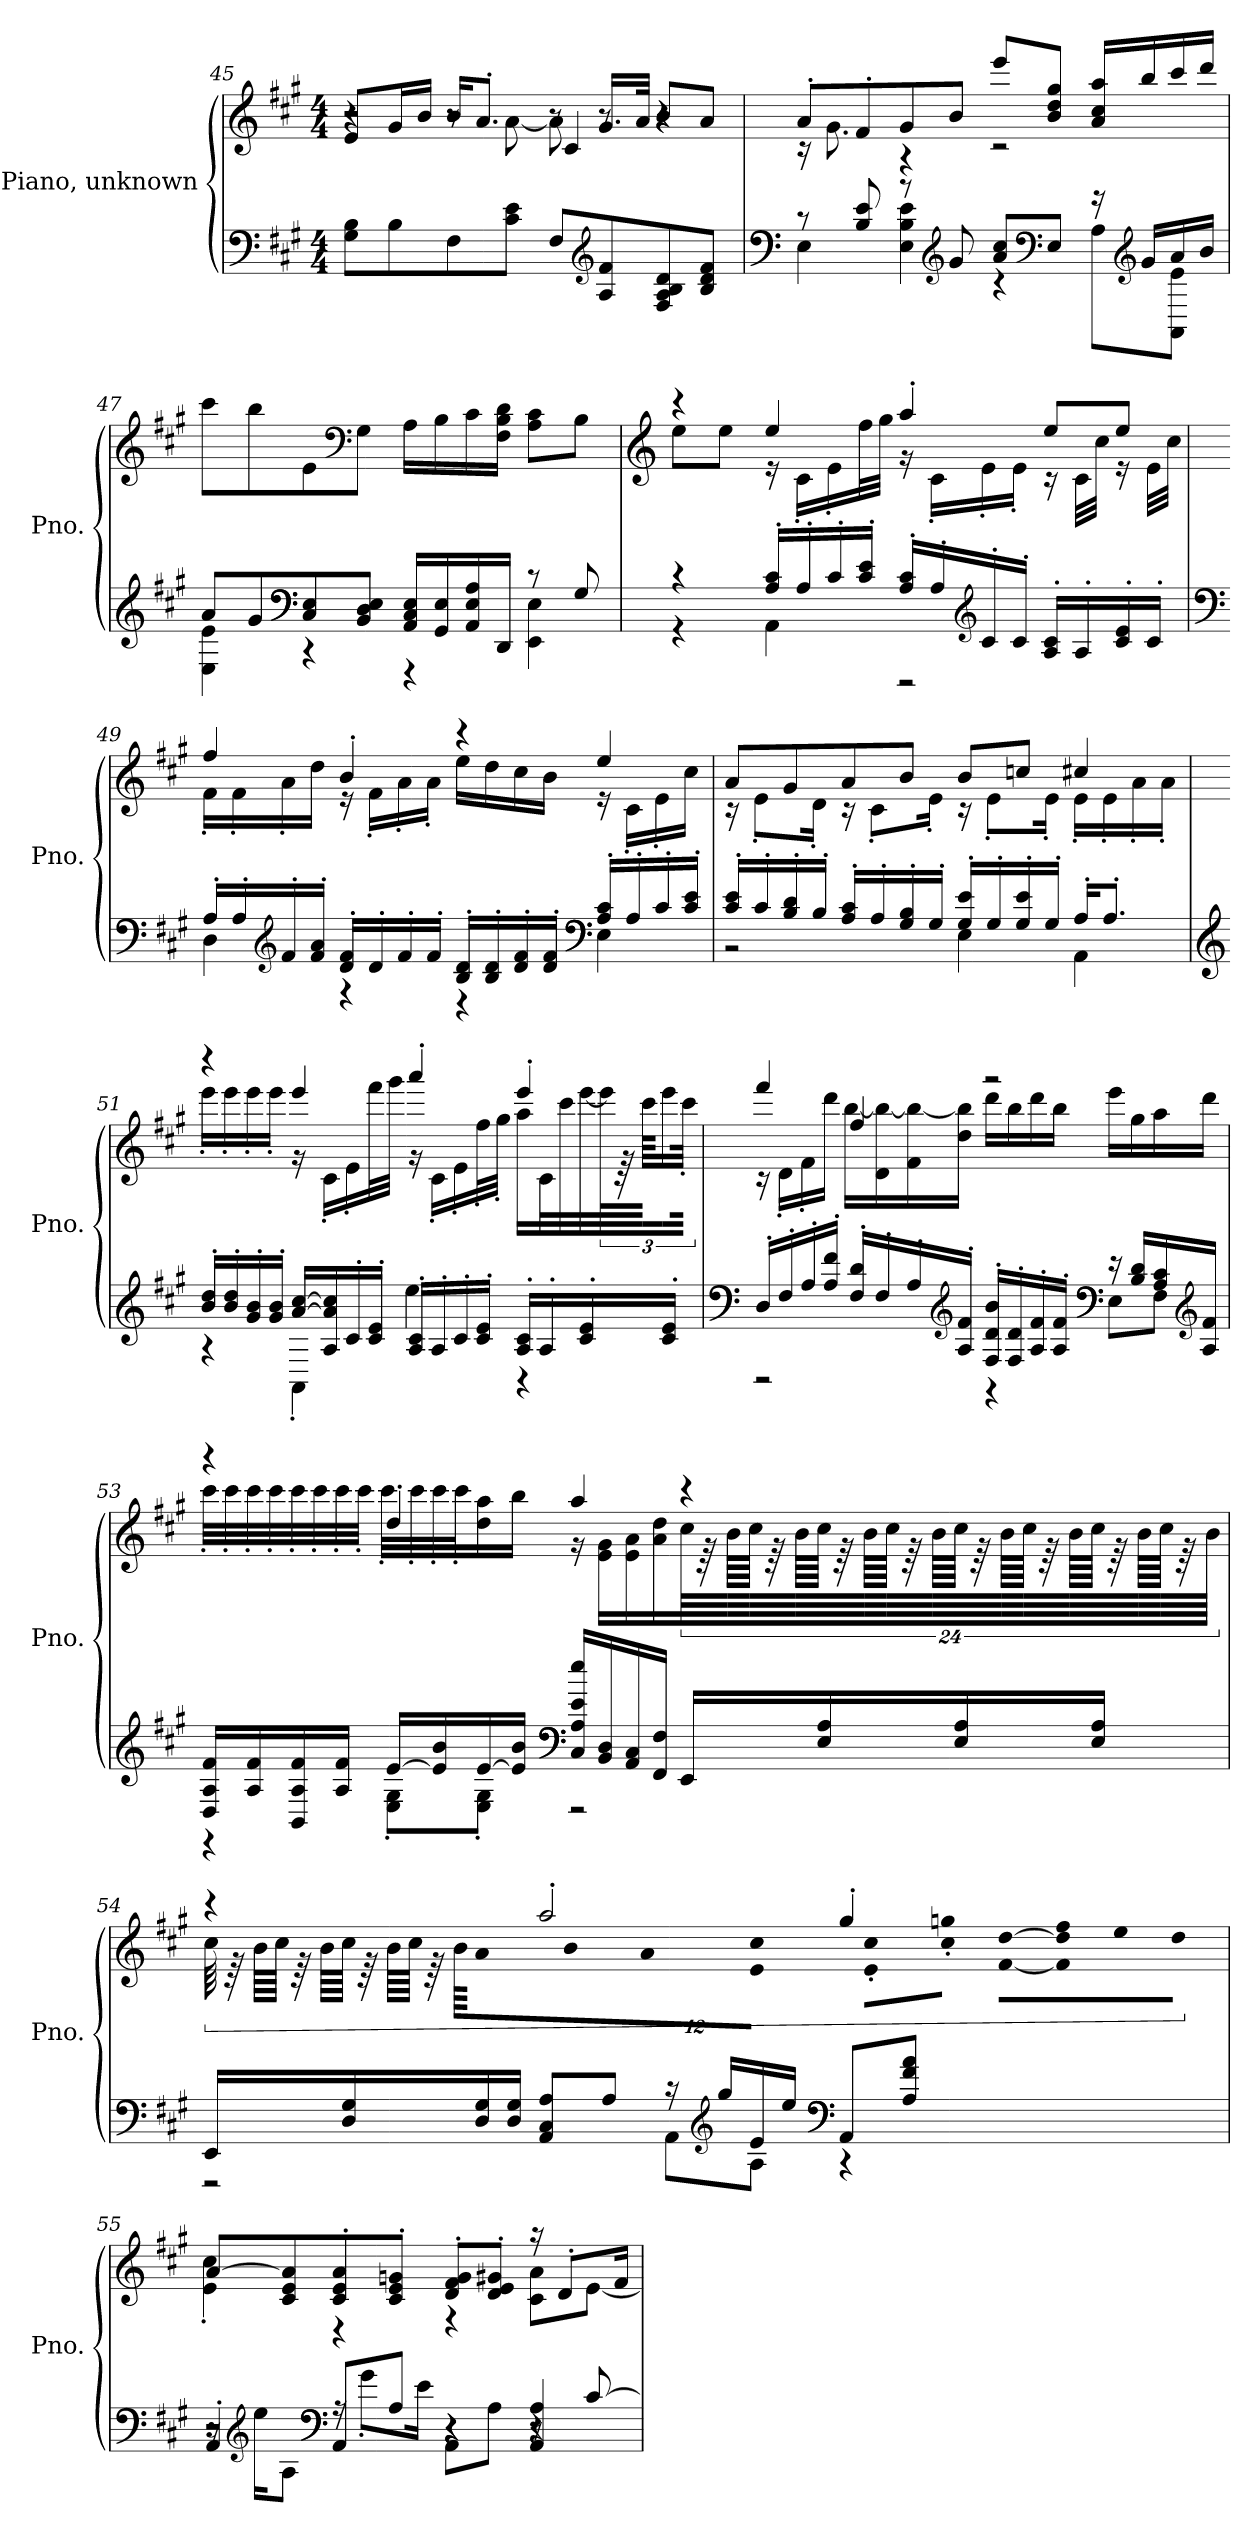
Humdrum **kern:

**kern	**kern
*part1	*part1
*staff2	*staff1
*I"Piano, unknown	*
*I'Pno.	*
*clefF4	*clefG2
*k[f#c#g#]	*k[f#c#g#]
*M4/4	*M4/4
=45	=45
*	*^
*	*	*^
8G#\ 8B\L	8e/L	4r	2r
8B\	16g#/L	.	.
.	16b/JJ	.	.
8F#\	16b/KL	8r	.
.	8.a'/J	.	.
8c#\ 8e\J	.	[8a\	.
8F#/L	8r	8a\]	4c#/
*clefG2	*	*	*
8A/ 8f#/	16.g#/LL	8r	.
.	32a/JJk	.	.
8F#/ 8A/ 8B/ 8d/	8b/L	4r	4r
8B/ 8d/ 8f#/J	8a/J	.	.
*	*v	*v	*v
!!LO:LB:g=z
=46	=46
*clefF4	*
*^	*^
8r	4E\	8a'/L	16r
.	.	.	8.g#\
8B/ 8e/	.	8f#'/	.
8r	4E\ 4B\ 4e\	8g#/	4r
*clefG2	*	*	*
8g#/	.	8b/J	.
8a/ 8cc#/L	4r	8eee/L	2r
*clefF4	*	*	*
8E/J	.	8b/ 8dd/ 8gg#/J	.
16r	8A\L	16a/ 16cc#/ 16aa/LL	.
*clefG2	*	*	*
16g#/LL	.	16bb/	.
16a/	8AA\ 8e\J	16ccc#/	.
16b/JJ	.	16ddd/JJ	.
*	*	*v	*v
=47	=47	=47
8a/L	4E\ 4e\	8ccc#\L
8g#/	.	8bb\
*clefF4	*	*
8C#/ 8E/	4r	8e\
*	*	*clefF4
8BB/ 8D/ 8E/J	.	8G#\J
16AA/ 16C#/ 16E/LL	4r	16A\LL
16GG#/ 16E/	.	16B\
16AA/ 16E/ 16A/	.	16c#\
16DD/JJ	.	16F#\ 16B\ 16d\JJ
8r	4EE\ 4E\	8A\ 8c#\L
8G#/	.	8B\J
!!LO:LB:g=z
=48	=48	=48
*	*	*clefG2
*	*	*^
4r	4r	4r	8ee\L
.	.	.	8ee\J
16A/' 16c#/'LL	4AA\	4ee/	16r
16A'/	.	.	16c#'\LL
16c#'/	.	.	16e'\
16c#/' 16e/'JJ	.	.	32ff#\L
.	.	.	32gg#\JJJ
16A/' 16c#/'LL	2r	4aa'/	16r
16A'/	.	.	16c#'\LL
*clefG2	*	*	*
16c#'/	.	.	16e'\
16c#'/JJ	.	.	16e'\JJ
16A/' 16c#/'LL	.	8ee/L	16r
16A'/	.	.	32c#\LLL
.	.	.	32cc#\JJJ
16c#/' 16e/'	.	8ee/J	16r
16c#'/JJ	.	.	32e\LLL
.	.	.	32cc#\JJJ
=49	=49	=49	=49
*clefF4	*	*	*
16A'/LL	4D\	4ff#/	16f#'\LL
16A'/	.	.	16f#'\
*clefG2	*	*	*
16f#'/	.	.	16a'\
16f#/' 16a/'JJ	.	.	16dd\JJ
16d/' 16f#/'LL	4r	4b'/	16r
16d'/	.	.	16f#'\LL
16f#'/	.	.	16a'\
16f#'/JJ	.	.	16a'\JJ
16B/' 16d/'LL	4r	4r	16ee\LL
16B/' 16d/'	.	.	16dd\
16d/' 16f#/'	.	.	16cc#\
16d/' 16f#/'JJ	.	.	16b\JJ
*clefF4	*	*	*
16A/' 16c#/'LL	4E\	4ee/	16r
16A'/	.	.	16c#'\LL
16c#'/	.	.	16e'\
16c#/' 16e/'JJ	.	.	16cc#\JJ
!!LO:PB:g=z	!!
=50	=50	=50	=50
16c#/' 16e/'LL	2r	8a/L	16r
16c#'/	.	.	8e'\L
16B/' 16d/'	.	8g#/	.
16B'/JJ	.	.	16d'\Jk
16A/' 16c#/'LL	.	8a/	16r
16A'/	.	.	8c#'\L
16G#/' 16B/'	.	8b/J	.
16G#'/JJ	.	.	16e'\Jk
16G#/' 16e/'LL	4E\	8b/L	16r
16G#'/	.	.	8e'\L
16G#/' 16e/'	.	8ccn/J	.
16G#'/JJ	.	.	16e'\Jk
16A'/KL	4AA\	4cc#X/	16e'\LL
8.A'/J	.	.	16e'\
.	.	.	16a'\
.	.	.	16a'\JJ
!!LO:LB:g=z	!!
=51	=51	=51	=51
*clefG2	*	*	*
16b/' 16dd/'LL	4r	4r	16eee'\LL
16b/' 16dd/'	.	.	16eee'\
16g#/' 16b/'	.	.	16eee'\
16g#/' 16b/'JJ	.	.	16eee'\JJ
[16a/ [16cc#/LL	4AA'\	4eee/	16r
16A/ 16a/] 16cc#/]	.	.	16c#'\LL
16c#'/	.	.	16e'\
16c#/' 16e/'JJ	.	.	32fff#\L
.	.	.	32ggg#\JJJ
16A/' 16c#/'LL	4ee\	4aaa'/	16r
16A'/	.	.	16c#'\LL
16c#'/	.	.	16e'\
16c#/' 16e/'JJ	.	.	32ff#'\L
.	.	.	32gg#'\JJJ
16A/' 16c#/'LL	4r	4eee'/	16aa\LL
16A'/	.	.	32c#\L
.	.	.	32ccc#\
16c#/' 16e/'	.	.	[32eee\
.	.	.	96eee\JJJk]
.	.	.	96r
.	.	.	96ccc#\KKLL
*	*	*	*Xbrackettup
16c#/' 16e/'JJ	.	.	24eee\
.	.	.	48ccc#'\JJk
!!LO:LB:g=z	!!
=52	=52	=52	=52
*clefF4	*	*	*
16D'/LL	2r	4fff#/	16r
16F#'/	.	.	16d'\LL
16A'/	.	.	16f#'\
16A/' 16f#/'JJ	.	.	16ddd\JJ
16F#/' 16d/'LL	.	4ff#/	[16bb\LL
16F#'/	.	.	16d\ 16bb\_
16A'/	.	.	16f#\ 16bb\_
*clefG2	*	*	*
16A/' 16f#/'JJ	.	.	16dd\ 16bb\]JJ
16F#/' 16d/' 16b/'LL	4r	2r	16ddd\LL
16F#/' 16d/'	.	.	16bb\
16A/' 16f#/'	.	.	16ddd\
16A/' 16f#/'JJ	.	.	16bb\JJ
*clefF4	*	*	*
16r	8E\L	.	16eee\LL
16B/ 16d/LL	.	.	16gg#\
16A/ 16c#/	8F#\J	.	16aa\
*clefG2	*	*	*
16A/ 16f#/JJ	.	.	16ddd\JJ
!!LO:LB:g=z	!!
=53	=53	=53	=53
16D/ 16A/ 16f#/LL	4r	4r	32ccc#'\LLL
.	.	.	32ccc#'\
16A/ 16f#/	.	.	32ccc#'\
.	.	.	32ccc#'\
16BB/ 16A/ 16f#/	.	.	32ccc#'\
.	.	.	32ccc#'\
16A/ 16f#/JJ	.	.	32ccc#'\
.	.	.	32ccc#'\JJJ
[16e/LL	8E\' 8G#\'L	4dd'/	32ccc#'\LLL
.	.	.	32ccc#'\
16e/] 16b/	.	.	32ccc#'\
.	.	.	32ccc#'\J
[16e/	8E\' 8G#\'J	.	16dd\ 16aa\
16e/] 16b/JJ	.	.	16bb\JJ
*clefF4	*	*	*
16C#/ 16A/ 16e/ 16ee/LL	2r	4aa/	16r
16BB/ 16D/	.	.	16e\ 16g#\LL
16AA/ 16C#/	.	.	16e\ 16a\
16FF#/ 16F#/JJ	.	.	16a\ 16dd\
*	*	*	*brackettup
16EE/LL	.	4r	96cc#\JJkk
.	.	.	96r
.	.	.	96b\LLLL
.	.	.	96cc#\JJJJ
.	.	.	96r
.	.	.	96b\LLLL
16E/ 16A/	.	.	96cc#\JJJJ
.	.	.	96r
.	.	.	96b\LLLL
.	.	.	96cc#\JJJJ
.	.	.	96r
.	.	.	96b\LLLL
16E/ 16A/	.	.	96cc#\JJJJ
.	.	.	96r
.	.	.	96b\LLLL
.	.	.	96cc#\JJJJ
.	.	.	96r
.	.	.	96b\LLLL
16E/ 16A/JJ	.	.	96cc#\JJJJ
.	.	.	96r
.	.	.	96b\LLLL
.	.	.	96cc#\JJJJ
.	.	.	96r
.	.	.	96b\
!!LO:LB:g=z	!!
=54	=54	=54	=54
16EE/LL	2r	4r	96cc#\
.	.	.	96r
.	.	.	96b\LLLL
.	.	.	96cc#\JJJJ
.	.	.	96r
.	.	.	96b\LLLL
16D/ 16G#/	.	.	96cc#\JJJJ
.	.	.	96r
.	.	.	96b\LLLL
.	.	.	96cc#\JJJJ
.	.	.	96r
.	.	.	96b\KKLL
16D/ 16G#/	.	.	16a\
16D/ 16G#/JJ	.	.	16b\J
8AA/ 8C#/ 8A/L	.	2aa'/	8a\
8A/J	.	.	8e\ 8cc#\J
16r	8AA\L	.	8e\' 8cc#\'L
*clefG2	*	*	*
16gg#/LL	.	.	.
16e/	8A\J	.	8cc#\' 8ggn\'J
16ee/JJ	.	.	.
*clefF4	*	*	*
8AA/L	4r	4gg'/	[16f#\ [16dd\LL
.	.	.	16f#\] 16dd\] 16ff#\
8A/ 8f#/ 8a/J	.	.	16ee\
.	.	.	16dd\JJ
!!LO:LB:g=z	!!
=55	=55	=55	=55
*	*^	*	*
2r	16r	4AA'/	[8a/L	4e\' 4cc#\'
*clefG2	*	*	*	*
.	16ee\KL	.	.	.
.	8A\J	.	8c#/ 8e/ 8a/]	.
*clefF4	*	*	*	*
.	16r	8AA/L	8c#/' 8e/' 8a/'	4r
.	8g#'\L	.	.	.
.	.	8A/J	8c#/' 8e/' 8gn/'J	.
.	16e\Jk	.	.	.
4r	8AA\L	4r	8d/' 8f#/' 8g/'L	4r
.	8A\J	.	8d/' 8e/' 8g#X/'J	.
8r	4r	4AA/ 4A/	16r	8c#\ 8a\L
.	.	.	8d'/L	.
[8c#/	.	.	.	[8e\J
.	.	.	16f#/Jk	.
*v	*v	*v	*	*
*	*v	*v
=	=
*-	*-
